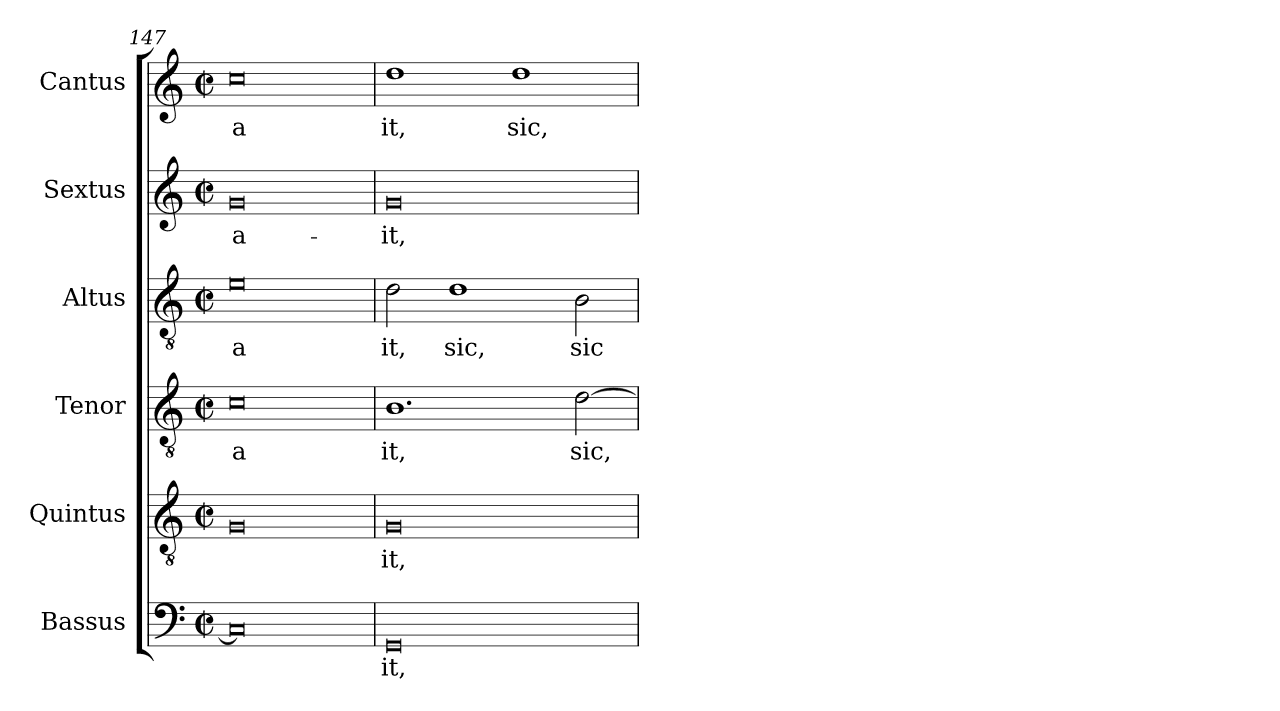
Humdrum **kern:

**kern	**text	**kern	**text	**kern	**text	**kern	**text	**kern	**text	**kern	**text
*part6	*part6	*part5	*part5	*part4	*part4	*part3	*part3	*part2	*part2	*part1	*part1
*staff6	*staff6	*staff5	*staff5	*staff4	*staff4	*staff3	*staff3	*staff2	*staff2	*staff1	*staff1
*I"Bassus	*	*I"Quintus	*	*I"Tenor	*	*I"Altus	*	*I"Sextus	*	*I"Cantus	*
*I'Bassus	*	*I'Quintus	*	*I'Tenor	*	*I'Altus	*	*	*	*I'Cantus	*
*clefF4	*	*clefGv2	*	*clefGv2	*	*clefGv2	*	*clefG2	*	*clefG2	*
*k[]	*	*k[]	*	*k[]	*	*k[]	*	*k[]	*	*k[]	*
*C:	*	*C:	*	*C:	*	*C:	*	*C:	*	*C:	*
*M2/2	*	*M2/2	*	*M2/2	*	*M2/2	*	*M2/2	*	*M2/2	*
*met(c|)	*	*met(c|)	*	*met(c|)	*	*met(c|)	*	*met(c|)	*	*met(c|)	*
=147	=147	=147	=147	=147	=147	=147	=147	=147	=147	=147	=147
!	!LO:LY:b:cj	!	!LO:LY:b	!	!LO:LY:b	!	!LO:LY:b:cj	!	!LO:LY:b:cj	!	!LO:LY:b:cj
0C]	--	0G	.	0c	a	0e	a	0g	a-	0cc	a
=148	=148	=148	=148	=148	=148	=148	=148	=148	=148	=148	=148
!	!LO:LY:b:cj	!	!LO:LY:b	!	!LO:LY:b	!	!LO:LY:b:cj	!	!LO:LY:b:cj	!	!LO:LY:b:cj
0GG	-it,	0G	it,	1.B	it,	2d\	it,	0g	-it,	1dd	it,
!	!	!	!	!	!	!	!LO:LY:b:cj	!	!	!	!
.	.	.	.	.	.	1d	sic,	.	.	.	.
!	!	!	!	!	!	!	!	!	!	!	!LO:LY:b:cj
.	.	.	.	.	.	.	.	.	.	1dd	sic,
!	!	!	!	!	!LO:LY:b	!	!LO:LY:b:cj	!	!	!	!
.	.	.	.	[>2d\	sic,	2B\	sic	.	.	.	.
=	=	=	=	=	=	=	=	=	=	=	=
*-	*-	*-	*-	*-	*-	*-	*-	*-	*-	*-	*-
